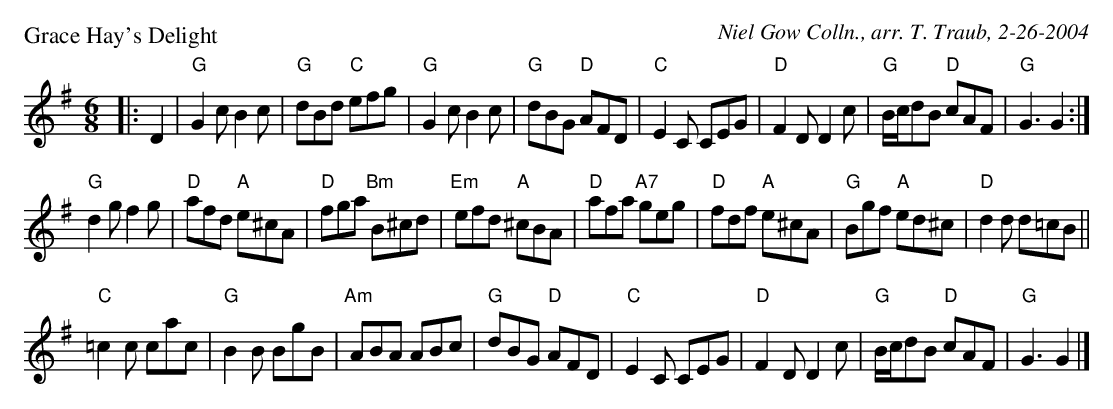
X:1
P: Grace Hay's Delight
C: Niel Gow Colln., arr. T. Traub, 2-26-2004
L: 1/8
M: 6/8
K: G
|: D2| "G"G2 c B2 c|"G"dBd "C"efg|"G"G2 c B2 c|"G"dBG "D"AFD|"C"E2 C CEG|"D"F2 D D2 c|"G"B/c/dB "D"cAF|"G"G3 G2 :|
"G"d2 g f2 g|"D"afd "A"e^cA|"D"fga "Bm"B^cd|"Em"efd "A"^cBA|"D"afa "A7"geg|"D"fdf "A"e^cA|"G"Bgf "A"ed^c|"D"d2 d d=cB||
"C"=c2 c cac|"G"B2 B BgB|"Am"ABA ABc|"G"dBG "D"AFD|"C"E2 C CEG|"D"F2 D D2 c|"G"B/c/dB "D"cAF|"G"G3 G2 |]
